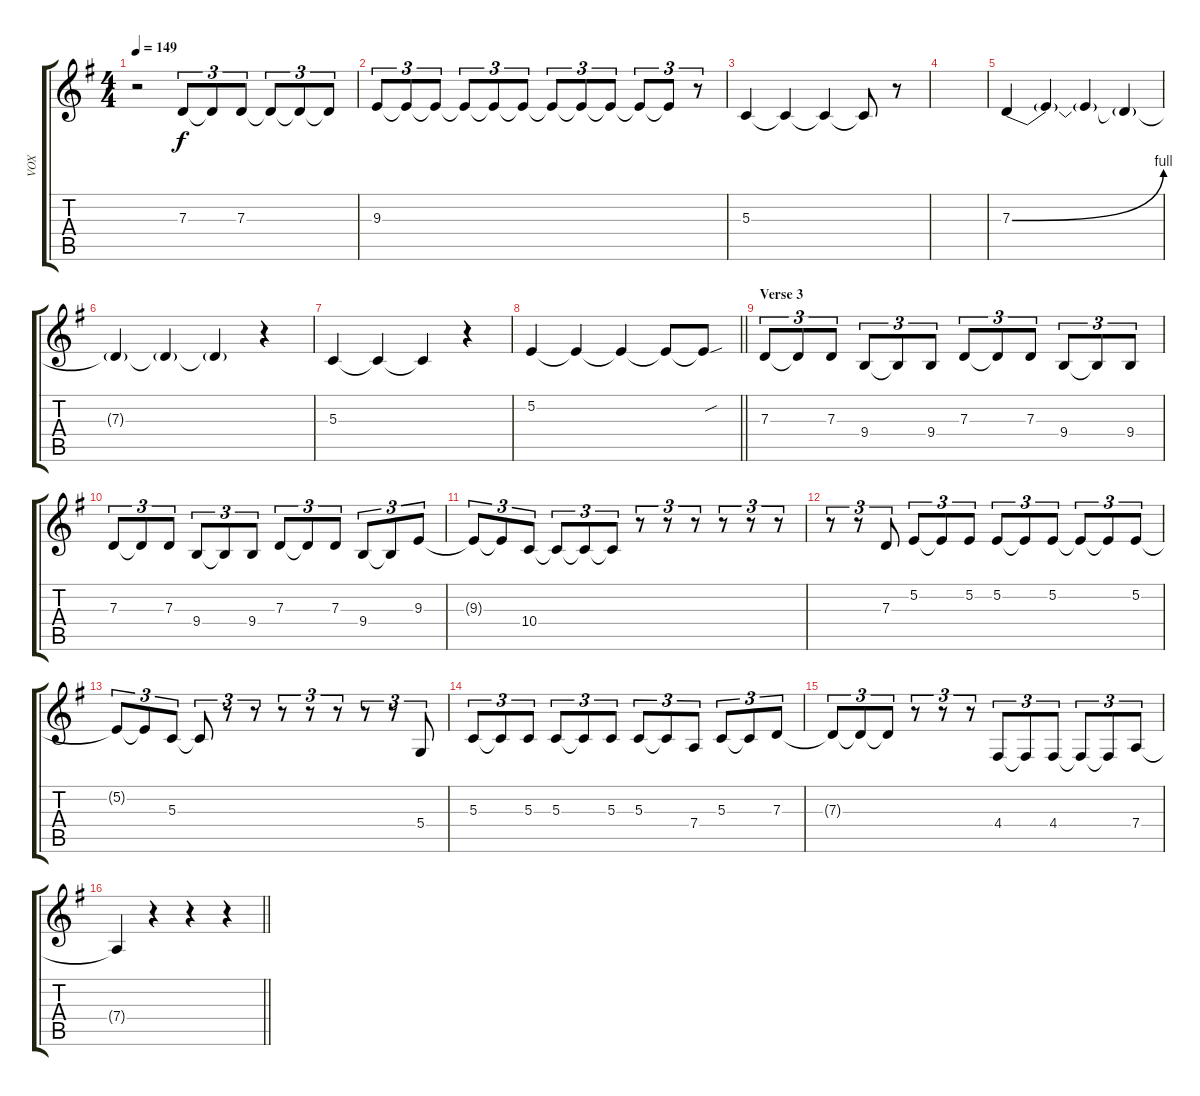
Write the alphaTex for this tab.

\track ("VOX" "VOX") {instrument tenorsax}
\staff {score tabs}
\tuning (E4 B3 G3 D3 A2 E2) {hide}
\ts (4 4)
\tempo 149
\clef g2
\ks g
r.2{dy f} 7.3.8{tu (3 2)} 7.3{t}.8{tu (3 2)} 7.3.8{tu (3 2)} 7.3{t}.8{tu (3 2)} 7.3{t}.8{tu (3 2)} 7.3{t}.8{tu (3 2)} |
9.3.8{tu (3 2)} 9.3{t}.8{tu (3 2)} 9.3{t}.8{tu (3 2)} 9.3{t}.8{tu (3 2)} 9.3{t}.8{tu (3 2)} 9.3{t}.8{tu (3 2)} 9.3{t}.8{tu (3 2)} 9.3{t}.8{tu (3 2)} 9.3{t}.8{tu (3 2)} 9.3{t}.8{tu (3 2)} 9.3{t}.8{tu (3 2)} r.8{tu (3 2)} |
5.3.4 5.3{t}.4 5.3{t}.4 5.3{t}.8 r.8 |
|
7.3{be (bend 0 0 60 4)}.4 7.3{t}.4 7.3{t}.4 7.3{t}.4 |
7.3{t}.4 7.3{t}.4 7.3{t}.4 r.4 |
5.3.4 5.3{t}.4 5.3{t}.4 r.4 |
\barLineRight lightlight
5.2.4 5.2{t}.4 5.2{t}.4 5.2{t}.8 5.2{sou t}.8 |
\section ("" "Verse 3")
7.3.8{tu (3 2)} 7.3{t}.8{tu (3 2)} 7.3.8{tu (3 2)} 9.4.8{tu (3 2)} 9.4{t}.8{tu (3 2)} 9.4.8{tu (3 2)} 7.3.8{tu (3 2)} 7.3{t}.8{tu (3 2)} 7.3.8{tu (3 2)} 9.4.8{tu (3 2)} 9.4{t}.8{tu (3 2)} 9.4.8{tu (3 2)} |
7.3.8{tu (3 2)} 7.3{t}.8{tu (3 2)} 7.3.8{tu (3 2)} 9.4.8{tu (3 2)} 9.4{t}.8{tu (3 2)} 9.4.8{tu (3 2)} 7.3.8{tu (3 2)} 7.3{t}.8{tu (3 2)} 7.3.8{tu (3 2)} 9.4.8{tu (3 2)} 9.4{t}.8{tu (3 2)} 9.3.8{tu (3 2)} |
9.3{t}.8{tu (3 2)} 9.3{t}.8{tu (3 2)} 10.4.8{tu (3 2)} 10.4{t}.8{tu (3 2)} 10.4{t}.8{tu (3 2)} 10.4{t}.8{tu (3 2)} r.8{tu (3 2)} r.8{tu (3 2)} r.8{tu (3 2)} r.8{tu (3 2)} r.8{tu (3 2)} r.8{tu (3 2)} |
r.8{tu (3 2)} r.8{tu (3 2)} 7.3.8{tu (3 2)} 5.2.8{tu (3 2)} 5.2{t}.8{tu (3 2)} 5.2.8{tu (3 2)} 5.2.8{tu (3 2)} 5.2{t}.8{tu (3 2)} 5.2.8{tu (3 2)} 5.2{t}.8{tu (3 2)} 5.2{t}.8{tu (3 2)} 5.2.8{tu (3 2)} |
5.2{t}.8{tu (3 2)} 5.2{t}.8{tu (3 2)} 5.3.8{tu (3 2)} 5.3{t}.8{tu (3 2)} r.8{tu (3 2)} r.8{tu (3 2)} r.8{tu (3 2)} r.8{tu (3 2)} r.8{tu (3 2)} r.8{tu (3 2)} r.8{tu (3 2)} 5.4.8{tu (3 2)} |
5.3.8{tu (3 2)} 5.3{t}.8{tu (3 2)} 5.3.8{tu (3 2)} 5.3.8{tu (3 2)} 5.3{t}.8{tu (3 2)} 5.3.8{tu (3 2)} 5.3.8{tu (3 2)} 5.3{t}.8{tu (3 2)} 7.4.8{tu (3 2)} 5.3.8{tu (3 2)} 5.3{t}.8{tu (3 2)} 7.3.8{tu (3 2)} |
7.3{t}.8{tu (3 2)} 7.3{t}.8{tu (3 2)} 7.3{t}.8{tu (3 2)} r.8{tu (3 2)} r.8{tu (3 2)} r.8{tu (3 2)} 4.4.8{tu (3 2)} 4.4{t}.8{tu (3 2)} 4.4.8{tu (3 2)} 4.4{t}.8{tu (3 2)} 4.4{t}.8{tu (3 2)} 7.4.8{tu (3 2)} |
\barLineRight lightlight
7.4{t}.4 r.4 r.4 r.4
